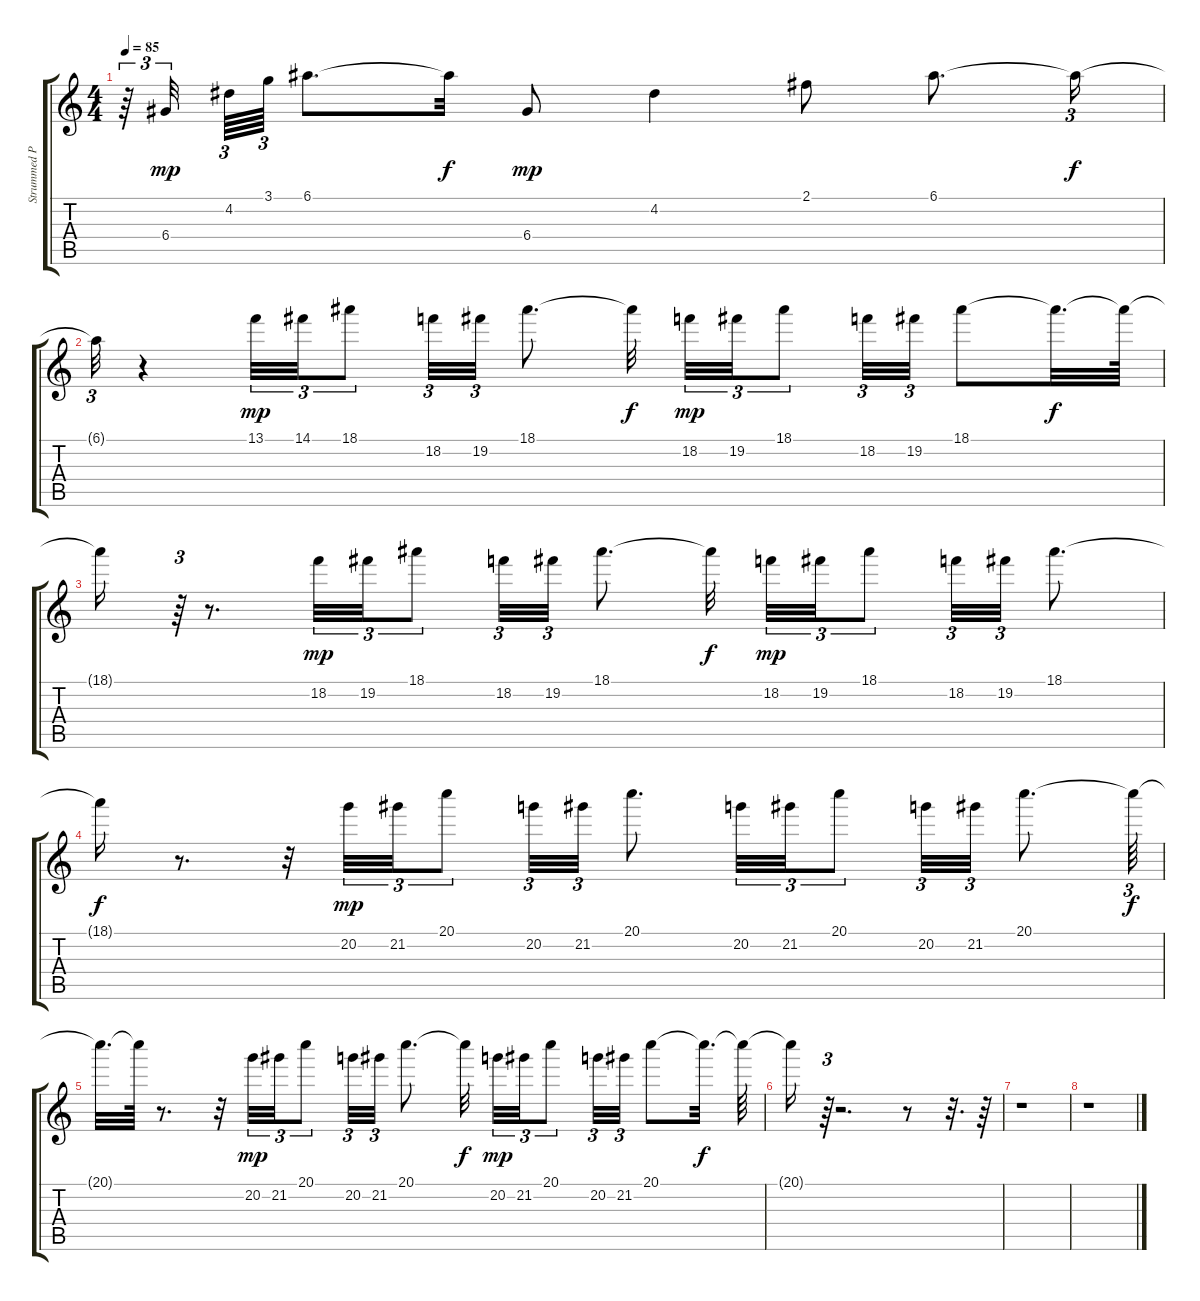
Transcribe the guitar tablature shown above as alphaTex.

\track ("Strummed Piano 2" "Strummed P") {instrument acousticguitarsteel}
\staff {score tabs}
\tuning (E4 B3 G3 D3 A2 E2) {hide}
\ts (4 4)
\tempo 85
\clef g2
\ks c
r.64{tu (3 2) dy f} 6.4.32{tu (3 2) dy mp} 4.2.64{tu (3 2)} 3.1.64{tu (3 2)} 6.1.8{d} 6.1{t}.32{dy f} 6.4.8{dy mp} 4.2.4 2.1.8 6.1.8{d} 6.1{t}.16{tu (3 2) dy f} |
6.1{t}.32{tu (3 2)} r.4 13.1.32{tu (3 2) dy mp} 14.1.32{tu (3 2)} 18.1.8{tu (3 2)} 18.2.32{tu (3 2)} 19.2.32{tu (3 2)} 18.1.8{d} 18.1{t}.32{dy f} 18.2.32{tu (3 2) dy mp} 19.2.32{tu (3 2)} 18.1.8{tu (3 2)} 18.2.32{tu (3 2)} 19.2.32{tu (3 2)} 18.1.8 18.1{t}.32{d dy f} 18.1{t}.64 |
18.1{t}.16 r.64{tu (3 2)} r.8{d} 18.2.32{tu (3 2) dy mp} 19.2.32{tu (3 2)} 18.1.8{tu (3 2)} 18.2.32{tu (3 2)} 19.2.32{tu (3 2)} 18.1.8{d} 18.1{t}.32{dy f} 18.2.32{tu (3 2) dy mp} 19.2.32{tu (3 2)} 18.1.8{tu (3 2)} 18.2.32{tu (3 2)} 19.2.32{tu (3 2)} 18.1.8{d} |
18.1{t}.16{dy f} r.8{d} r.32 20.2.32{tu (3 2) dy mp} 21.2.32{tu (3 2)} 20.1.8{tu (3 2)} 20.2.32{tu (3 2)} 21.2.32{tu (3 2)} 20.1.8{d} 20.2.32{tu (3 2)} 21.2.32{tu (3 2)} 20.1.8{tu (3 2)} 20.2.32{tu (3 2)} 21.2.32{tu (3 2)} 20.1.8{d} 20.1{t}.64{tu (3 2) dy f} |
20.1{t}.32{d} 20.1{t}.64 r.8{d} r.32 20.2.32{tu (3 2) dy mp} 21.2.32{tu (3 2)} 20.1.8{tu (3 2)} 20.2.32{tu (3 2)} 21.2.32{tu (3 2)} 20.1.8{d} 20.1{t}.32{dy f} 20.2.32{tu (3 2) dy mp} 21.2.32{tu (3 2)} 20.1.8{tu (3 2)} 20.2.32{tu (3 2)} 21.2.32{tu (3 2)} 20.1.8 20.1{t}.32{d dy f} 20.1{t}.64 |
20.1{t}.16 r.64{tu (3 2)} r.2{d} r.8 r.32{d} r.64 |
r.1 |
r.1
